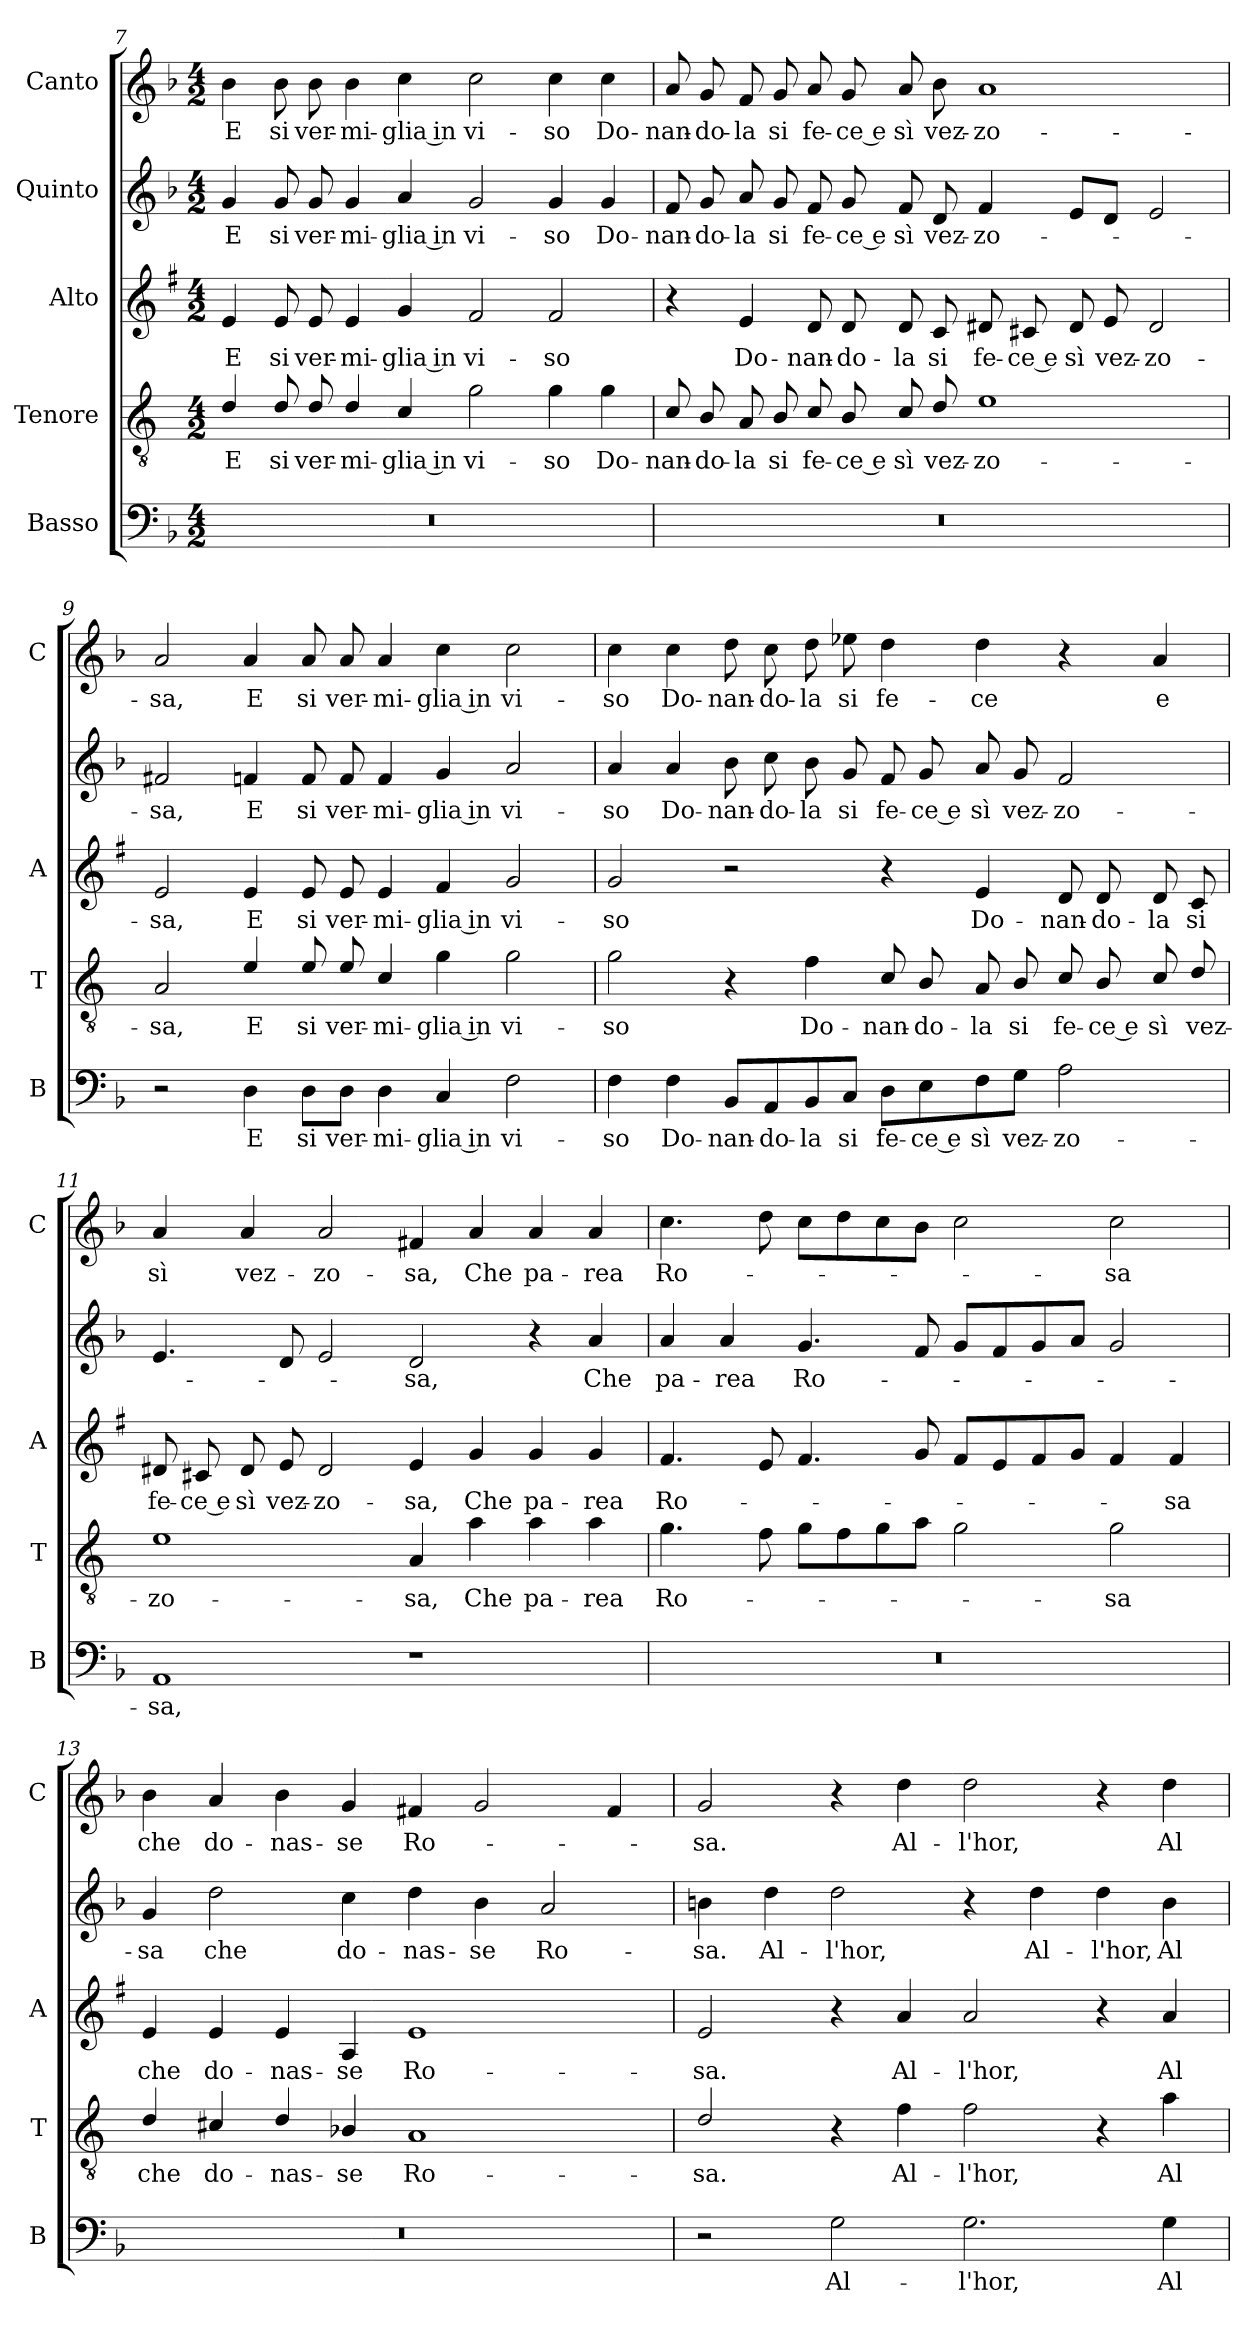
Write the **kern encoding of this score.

**kern	**text	**kern	**text	**kern	**text	**kern	**text	**kern	**text
*part5	*part5	*part4	*part4	*part3	*part3	*part2	*part2	*part1	*part1
*staff5	*staff5	*staff4	*staff4	*staff3	*staff3	*staff2	*staff2	*staff1	*staff1
*I"Basso	*	*I"Tenore	*	*I"Alto	*	*I"Quinto	*	*I"Canto	*
*I'B	*	*I'T	*	*I'A	*	*	*	*I'C	*
!!LO:LB:g=z
*clefF4	*	*clefGv2	*	*clefG2	*	*clefG2	*	*clefG2	*
*	*	*ITrd4c7	*	*ITrd1c2	*	*	*	*	*
*k[b-]	*	*k[b-]	*	*k[b-]	*	*k[b-]	*	*k[b-]	*
*F:	*	*F:	*	*F:	*	*F:	*	*F:	*
*M4/2	*	*M4/2	*	*M4/2	*	*M4/2	*	*M4/2	*
=7	=7	=7	=7	=7	=7	=7	=7	=7	=7
!	!	!	!LO:LY:b	!	!LO:LY:b	!	!LO:LY:b	!	!LO:LY:b
0r	.	4G/	E	4d/	E	4g/	E	4b-\	E
!	!	!	!LO:LY:b	!	!LO:LY:b	!	!LO:LY:b	!	!LO:LY:b
.	.	8G/	si	8d/	si	8g/	si	8b-\	si
!	!	!	!LO:LY:b	!	!LO:LY:b	!	!LO:LY:b	!	!LO:LY:b
.	.	8G/	ver-	8d/	ver-	8g/	ver-	8b-\	ver-
!	!	!	!LO:LY:b	!	!LO:LY:b	!	!LO:LY:b	!	!LO:LY:b
.	.	4G/	-mi-	4d/	-mi-	4g/	-mi-	4b-\	-mi-
!	!	!	!LO:LY:b	!	!LO:LY:b	!	!LO:LY:b	!	!LO:LY:b
.	.	4F/	-glia in	4f/	-glia in	4a/	-glia in	4cc\	-glia in
!	!	!	!LO:LY:b	!	!LO:LY:b	!	!LO:LY:b	!	!LO:LY:b
.	.	2c\	vi-	2e/	vi-	2g/	vi-	2cc\	vi-
!	!	!	!LO:LY:b	!	!LO:LY:b	!	!LO:LY:b	!	!LO:LY:b
.	.	4c\	-so	2e/	-so	4g/	-so	4cc\	-so
!	!	!	!LO:LY:b	!	!	!	!LO:LY:b	!	!LO:LY:b
.	.	4c\	Do-	.	.	4g/	Do-	4cc\	Do-
=8	=8	=8	=8	=8	=8	=8	=8	=8	=8
!	!	!	!LO:LY:b	!	!	!	!LO:LY:b	!	!LO:LY:b
0r	.	8F/	-nan-	4r	.	8f/	-nan-	8a/	-nan-
!	!	!	!LO:LY:b	!	!	!	!LO:LY:b	!	!LO:LY:b
.	.	8E/	-do-	.	.	8g/	-do-	8g/	-do-
!	!	!	!LO:LY:b	!	!LO:LY:b	!	!LO:LY:b	!	!LO:LY:b
.	.	8D/	-la	4d/	Do-	8a/	-la	8f/	-la
!	!	!	!LO:LY:b	!	!	!	!LO:LY:b	!	!LO:LY:b
.	.	8E/	si	.	.	8g/	si	8g/	si
!	!	!	!LO:LY:b	!	!LO:LY:b	!	!LO:LY:b	!	!LO:LY:b
.	.	8F/	fe-	8c/	-nan-	8f/	fe-	8a/	fe-
!	!	!	!LO:LY:b	!	!LO:LY:b	!	!LO:LY:b	!	!LO:LY:b
.	.	8E/	-ce e	8c/	-do-	8g/	-ce e	8g/	-ce e
!	!	!	!LO:LY:b	!	!LO:LY:b	!	!LO:LY:b	!	!LO:LY:b
.	.	8F/	sì	8c/	-la	8f/	sì	8a/	sì
!	!	!	!LO:LY:b	!	!LO:LY:b	!	!LO:LY:b	!	!LO:LY:b
.	.	8G/	vez-	8B-/	si	8d/	vez-	8b-\	vez-
!	!	!	!LO:LY:b	!	!LO:LY:b	!	!LO:LY:b	!	!LO:LY:b
.	.	1A	-zo-	8c#X/	fe-	4f/	-zo-	1a	-zo-
!	!	!	!	!	!LO:LY:b	!	!	!	!
.	.	.	.	8Bn/	-ce e	.	.	.	.
!	!	!	!	!	!LO:LY:b	!	!	!	!
.	.	.	.	8c#/	sì	8e/L	.	.	.
!	!	!	!	!	!LO:LY:b	!	!	!	!
.	.	.	.	8d/	vez-	8d/J	.	.	.
!	!	!	!	!	!LO:LY:b	!	!	!	!
.	.	.	.	2c#/	-zo-	2e/	.	.	.
=9	=9	=9	=9	=9	=9	=9	=9	=9	=9
!	!	!	!LO:LY:b	!	!LO:LY:b	!	!LO:LY:b	!	!LO:LY:b
2r	.	2D/	-sa,	2d/	-sa,	2f#X/	-sa,	2a/	-sa,
!	!LO:LY:b	!	!LO:LY:b	!	!LO:LY:b	!	!LO:LY:b	!	!LO:LY:b
4D\	E	4A/	E	4d/	E	4fn/	E	4a/	E
!	!LO:LY:b	!	!LO:LY:b	!	!LO:LY:b	!	!LO:LY:b	!	!LO:LY:b
8D\L	si	8A/	si	8d/	si	8f/	si	8a/	si
!	!LO:LY:b	!	!LO:LY:b	!	!LO:LY:b	!	!LO:LY:b	!	!LO:LY:b
8D\J	ver-	8A/	ver-	8d/	ver-	8f/	ver-	8a/	ver-
!	!LO:LY:b	!	!LO:LY:b	!	!LO:LY:b	!	!LO:LY:b	!	!LO:LY:b
4D\	-mi-	4F/	-mi-	4d/	-mi-	4f/	-mi-	4a/	-mi-
!	!LO:LY:b	!	!LO:LY:b	!	!LO:LY:b	!	!LO:LY:b	!	!LO:LY:b
4C/	-glia in	4c\	-glia in	4e/	-glia in	4g/	-glia in	4cc\	-glia in
!	!LO:LY:b	!	!LO:LY:b	!	!LO:LY:b	!	!LO:LY:b	!	!LO:LY:b
2F\	vi-	2c\	vi-	2f/	vi-	2a/	vi-	2cc\	vi-
!!LO:PB:g=z
=10	=10	=10	=10	=10	=10	=10	=10	=10	=10
!	!LO:LY:b	!	!LO:LY:b	!	!LO:LY:b	!	!LO:LY:b	!	!LO:LY:b
4F\	-so	2c\	-so	2f/	-so	4a/	-so	4cc\	-so
!	!LO:LY:b	!	!	!	!	!	!LO:LY:b	!	!LO:LY:b
4F\	Do-	.	.	.	.	4a/	Do-	4cc\	Do-
!	!LO:LY:b	!	!	!	!	!	!LO:LY:b	!	!LO:LY:b
8BB-/L	-nan-	4r	.	2r	.	8b-\	-nan-	8dd\	-nan-
!	!LO:LY:b	!	!	!	!	!	!LO:LY:b	!	!LO:LY:b
8AA/	-do-	.	.	.	.	8cc\	-do-	8cc\	-do-
!	!LO:LY:b	!	!LO:LY:b	!	!	!	!LO:LY:b	!	!LO:LY:b
8BB-/	-la	4B-\	Do-	.	.	8b-\	-la	8dd\	-la
!	!LO:LY:b	!	!	!	!	!	!LO:LY:b	!	!LO:LY:b
8C/J	si	.	.	.	.	8g/	si	8ee-X\	si
!	!LO:LY:b	!	!LO:LY:b	!	!	!	!LO:LY:b	!	!LO:LY:b
8D\L	fe-	8F/	-nan-	4r	.	8f/	fe-	4dd\	fe-
!	!LO:LY:b	!	!LO:LY:b	!	!	!	!LO:LY:b	!	!
8E\	-ce e	8E/	-do-	.	.	8g/	-ce e	.	.
!	!LO:LY:b	!	!LO:LY:b	!	!LO:LY:b	!	!LO:LY:b	!	!LO:LY:b
8F\	sì	8D/	-la	4d/	Do-	8a/	sì	4dd\	-ce
!	!LO:LY:b	!	!LO:LY:b	!	!	!	!LO:LY:b	!	!
8G\J	vez-	8E/	si	.	.	8g/	vez-	.	.
!	!LO:LY:b	!	!LO:LY:b	!	!LO:LY:b	!	!LO:LY:b	!	!
2A\	-zo-	8F/	fe-	8c/	-nan-	2f/	-zo-	4r	.
!	!	!	!LO:LY:b	!	!LO:LY:b	!	!	!	!
.	.	8E/	-ce e	8c/	-do-	.	.	.	.
!	!	!	!LO:LY:b	!	!LO:LY:b	!	!	!	!LO:LY:b
.	.	8F/	sì	8c/	-la	.	.	4a/	e
!	!	!	!LO:LY:b	!	!LO:LY:b	!	!	!	!
.	.	8G/	vez-	8B-/	si	.	.	.	.
=11	=11	=11	=11	=11	=11	=11	=11	=11	=11
!	!LO:LY:b	!	!LO:LY:b	!	!LO:LY:b	!	!	!	!LO:LY:b
1AA	-sa,	1A	-zo-	8c#X/	fe-	4.e/	.	4a/	sì
!	!	!	!	!	!LO:LY:b	!	!	!	!
.	.	.	.	8Bn/	-ce e	.	.	.	.
!	!	!	!	!	!LO:LY:b	!	!	!	!LO:LY:b
.	.	.	.	8c#/	sì	.	.	4a/	vez-
!	!	!	!	!	!LO:LY:b	!	!	!	!
.	.	.	.	8d/	vez-	8d/	.	.	.
!	!	!	!	!	!LO:LY:b	!	!	!	!LO:LY:b
.	.	.	.	2c#/	-zo-	2e/	.	2a/	-zo-
!	!	!	!LO:LY:b	!	!LO:LY:b	!	!LO:LY:b	!	!LO:LY:b
1r	.	4D/	-sa,	4d/	-sa,	2d/	-sa,	4f#X/	-sa,
!	!	!	!LO:LY:b	!	!LO:LY:b	!	!	!	!LO:LY:b
.	.	4d\	Che	4f/	Che	.	.	4a/	Che
!	!	!	!LO:LY:b	!	!LO:LY:b	!	!	!	!LO:LY:b
.	.	4d\	pa-	4f/	pa-	4r	.	4a/	pa-
!	!	!	!LO:LY:b	!	!LO:LY:b	!	!LO:LY:b	!	!LO:LY:b
.	.	4d\	-rea	4f/	-rea	4a/	Che	4a/	-rea
=12	=12	=12	=12	=12	=12	=12	=12	=12	=12
!	!	!	!LO:LY:b	!	!LO:LY:b	!	!LO:LY:b	!	!LO:LY:b
0r	.	4.c\	Ro-	4.e/	Ro-	4a/	pa-	4.cc\	Ro-
!	!	!	!	!	!	!	!LO:LY:b	!	!
.	.	.	.	.	.	4a/	-rea	.	.
.	.	8B-\	.	8d/	.	.	.	8dd\	.
!	!	!	!	!	!	!	!LO:LY:b	!	!
.	.	8c\L	.	4.e/	.	4.g/	Ro-	8cc\L	.
.	.	8B-\	.	.	.	.	.	8dd\	.
.	.	8c\	.	.	.	.	.	8cc\	.
.	.	8d\J	.	8f/	.	8f/	.	8b-\J	.
.	.	2c\	.	8e/L	.	8g/L	.	2cc\	.
.	.	.	.	8d/	.	8f/	.	.	.
.	.	.	.	8e/	.	8g/	.	.	.
.	.	.	.	8f/J	.	8a/J	.	.	.
!	!	!	!LO:LY:b	!	!	!	!	!	!LO:LY:b
.	.	2c\	-sa	4e/	.	2g/	.	2cc\	-sa
!	!	!	!	!	!LO:LY:b	!	!	!	!
.	.	.	.	4e/	-sa	.	.	.	.
!!LO:LB:g=z
=13	=13	=13	=13	=13	=13	=13	=13	=13	=13
!	!	!	!LO:LY:b	!	!LO:LY:b	!	!LO:LY:b	!	!LO:LY:b
0r	.	4G/	che	4d/	che	4g/	-sa	4b-\	che
!	!	!	!LO:LY:b	!	!LO:LY:b	!	!LO:LY:b	!	!LO:LY:b
.	.	4F#X/	do-	4d/	do-	2dd\	che	4a/	do-
!	!	!	!LO:LY:b	!	!LO:LY:b	!	!	!	!LO:LY:b
.	.	4G/	-nas-	4d/	-nas-	.	.	4b-\	-nas-
!	!	!	!LO:LY:b	!	!LO:LY:b	!	!LO:LY:b	!	!LO:LY:b
.	.	4E-X/	-se	4G/	-se	4cc\	do-	4g/	-se
!	!	!	!LO:LY:b	!	!LO:LY:b	!	!LO:LY:b	!	!LO:LY:b
.	.	1D	Ro-	1d	Ro-	4dd\	-nas-	4f#X/	Ro-
!	!	!	!	!	!	!	!LO:LY:b	!	!
.	.	.	.	.	.	4b-\	-se	2g/	.
!	!	!	!	!	!	!	!LO:LY:b	!	!
.	.	.	.	.	.	2a/	Ro-	.	.
.	.	.	.	.	.	.	.	4f#/	.
=14	=14	=14	=14	=14	=14	=14	=14	=14	=14
!	!	!	!LO:LY:b	!	!LO:LY:b	!	!LO:LY:b	!	!LO:LY:b
2r	.	2G/	-sa.	2d/	-sa.	4bn\	-sa.	2g/	-sa.
!	!	!	!	!	!	!	!LO:LY:b	!	!
.	.	.	.	.	.	4dd\	Al-	.	.
!	!LO:LY:b	!	!	!	!	!	!LO:LY:b	!	!
2G\	Al-	4r	.	4r	.	2dd\	-l'hor,	4r	.
!	!	!	!LO:LY:b	!	!LO:LY:b	!	!	!	!LO:LY:b
.	.	4B-\	Al-	4g/	Al-	.	.	4dd\	Al-
!	!LO:LY:b	!	!LO:LY:b	!	!LO:LY:b	!	!	!	!LO:LY:b
2.G\	-l'hor,	2B-\	-l'hor,	2g/	-l'hor,	4r	.	2dd\	-l'hor,
!	!	!	!	!	!	!	!LO:LY:b	!	!
.	.	.	.	.	.	4dd\	Al-	.	.
!	!	!	!	!	!	!	!LO:LY:b	!	!
.	.	4r	.	4r	.	4dd\	-l'hor,	4r	.
!	!LO:LY:b	!	!LO:LY:b	!	!LO:LY:b	!	!LO:LY:b	!	!LO:LY:b
4G\	Al-	4d\	Al-	4g/	Al-	4b\	Al-	4dd\	Al-
=	=	=	=	=	=	=	=	=	=
*-	*-	*-	*-	*-	*-	*-	*-	*-	*-
